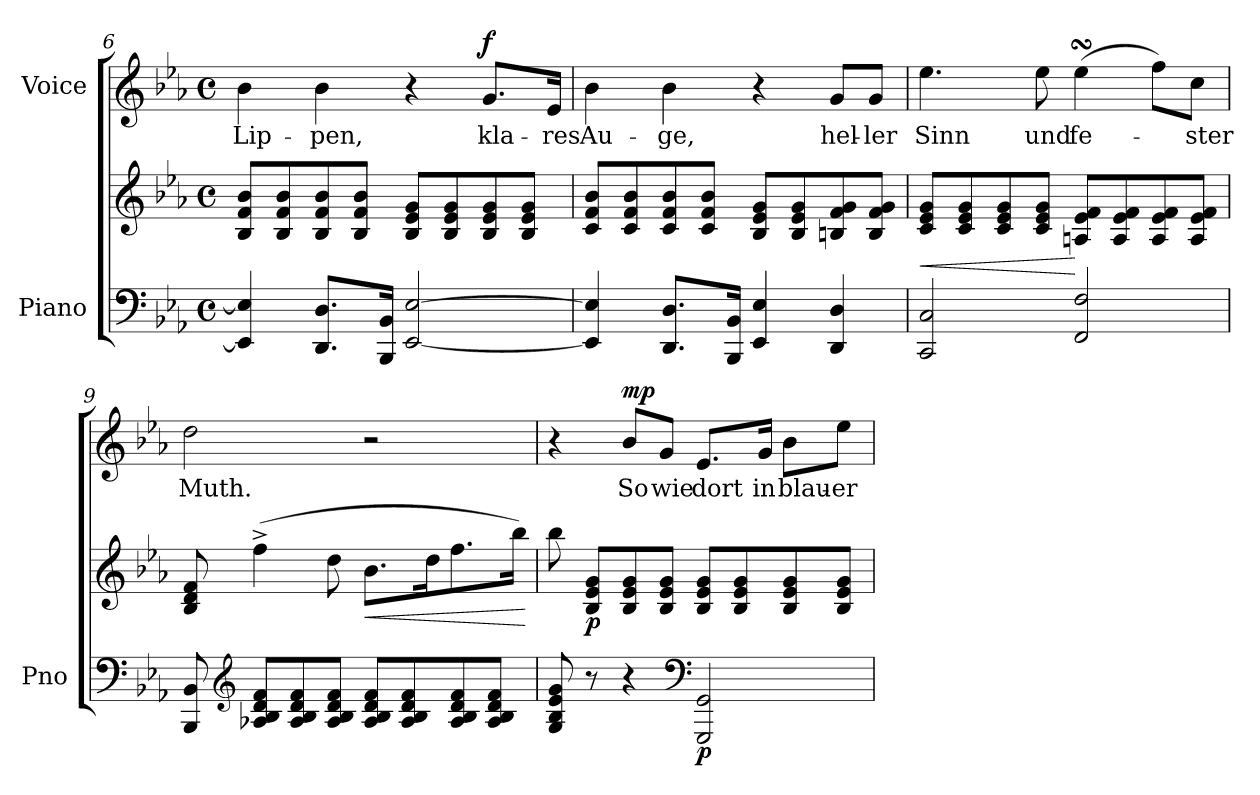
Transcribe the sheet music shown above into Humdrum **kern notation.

**kern	**kern	**dynam	**kern	**text	**dynam
*part2	*part2	*part2	*part1	*part1	*part1
*staff3	*staff2	*staff2/3	*staff1	*staff1	*staff1
*I"Piano	*	*	*I"Voice	*	*
*I'Pno	*	*	*	*	*
*clefF4	*clefG2	*	*clefG2	*	*
*k[b-e-a-]	*k[b-e-a-]	*	*k[b-e-a-]	*	*
*M4/4	*M4/4	*	*M4/4	*	*
*met(c)	*met(c)	*	*met(c)	*	*
=6	=6	=6	=6	=6	=6
!	!	!	!	!LO:LY:b	!
4EE-/] 4E-/]	8B-/ 8f/ 8b-/L	.	4b-\	Lip-	.
.	8B-/ 8f/ 8b-/	.	.	.	.
!	!	!	!	!LO:LY:b	!
8.DD/ 8.D/L	8B-/ 8f/ 8b-/	.	4b-\	-pen,	.
.	8B-/ 8f/ 8b-/J	.	.	.	.
16BBB-/ 16BB-/Jk	.	.	.	.	.
[2EE-/ [2E-/	8B-/ 8e-/ 8g/L	.	4r	.	.
.	8B-/ 8e-/ 8g/	.	.	.	.
!	!	!	!	!LO:LY:b	!LO:DY:a
.	8B-/ 8e-/ 8g/	.	8.g/L	kla-	f
.	8B-/ 8e-/ 8g/J	.	.	.	.
!	!	!	!	!LO:LY:b	!
.	.	.	16e-/Jk	-res	.
=7	=7	=7	=7	=7	=7
!	!	!	!	!LO:LY:b	!
4EE-/] 4E-/]	8c/ 8f/ 8b-/L	.	4b-\	Au-	.
.	8c/ 8f/ 8b-/	.	.	.	.
!	!	!	!	!LO:LY:b	!
8.DD/ 8.D/L	8c/ 8f/ 8b-/	.	4b-\	-ge,	.
.	8c/ 8f/ 8b-/J	.	.	.	.
16BBB-/ 16BB-/Jk	.	.	.	.	.
4EE-/ 4E-/	8B-/ 8e-/ 8g/L	.	4r	.	.
.	8B-/ 8e-/ 8g/	.	.	.	.
!	!	!	!	!LO:LY:b	!
4DD/ 4D/	8Bn/ 8f/ 8g/	.	8g/L	hel-	.
!	!	!	!	!LO:LY:b	!
.	8B/ 8f/ 8g/J	.	8g/J	-ler	.
=8	=8	=8	=8	=8	=8
!	!	!LO:HP:b	!	!LO:LY:b	!
2CC/ 2C/	8c/ 8e-/ 8g/L	<	4.ee-\	Sinn	.
.	8c/ 8e-/ 8g/	.	.	.	.
.	8c/ 8e-/ 8g/	.	.	.	.
!	!	!	!	!LO:LY:b	!
.	8c/ 8e-/ 8g/J	.	8ee-\	und	.
!	!	!	!	!LO:LY:b	!
2FF/ 2F/	8An/ 8e-/ 8f/L	[	(>4ee-sSSs\	fe-	.
.	8A/ 8e-/ 8f/	.	.	.	.
.	8A/ 8e-/ 8f/	.	8ff\L)	.	.
!	!	!	!	!LO:LY:b	!
.	8A/ 8e-/ 8f/J	.	8cc\J	-ster	.
=9	=9	=9	=9	=9	=9
!	!	!	!	!LO:LY:b	!
8BBB-/ 8BB-/	8B-/ 8d/ 8f/	.	2dd\	Muth.	.
*clefG2	*	*	*	*	*
8A-X/ 8B-/ 8d/ 8f/L	(>4ff^\	.	.	.	.
8A-/ 8B-/ 8d/ 8f/	.	.	.	.	.
8A-/ 8B-/ 8d/ 8f/J	8dd\	.	.	.	.
!	!	!LO:HP:b	!	!	!
8A-/ 8B-/ 8d/ 8f/L	8.b-\L	<	2r	.	.
8A-/ 8B-/ 8d/ 8f/	.	.	.	.	.
.	16dd\K	.	.	.	.
8A-/ 8B-/ 8d/ 8f/	8.ff\	.	.	.	.
8A-/ 8B-/ 8d/ 8f/J	.	.	.	.	.
.	16bb-\Jk)	.	.	.	.
.	.	[	.	.	.
!!LO:LB:g=z
=10	=10	=10	=10	=10	=10
8G/ 8B-/ 8e-/ 8g/	8bb-\	.	4r	.	.
!	!	!LO:DY:b	!	!	!
8r	8B-/ 8e-/ 8g/L	p	.	.	.
!	!	!	!	!LO:LY:b	!LO:DY:a
4r	8B-/ 8e-/ 8g/	.	8b-/L	So	mp
!	!	!	!	!LO:LY:b	!
.	8B-/ 8e-/ 8g/J	.	8g/J	wie	.
*clefF4	*	*	*	*	*
!	!	!LO:DY:b=2	!	!LO:LY:b	!
2GGG/ 2GG/	8B-/ 8e-/ 8g/L	p	8.e-/L	dort	.
.	8B-/ 8e-/ 8g/	.	.	.	.
!	!	!	!	!LO:LY:b	!
.	.	.	16g/Jk	in	.
!	!	!	!	!LO:LY:b	!
.	8B-/ 8e-/ 8g/	.	8b-\L	blau-	.
!	!	!	!	!LO:LY:b	!
.	8B-/ 8e-/ 8g/J	.	8ee-\J	-er	.
=	=	=	=	=	=
*-	*-	*-	*-	*-	*-
